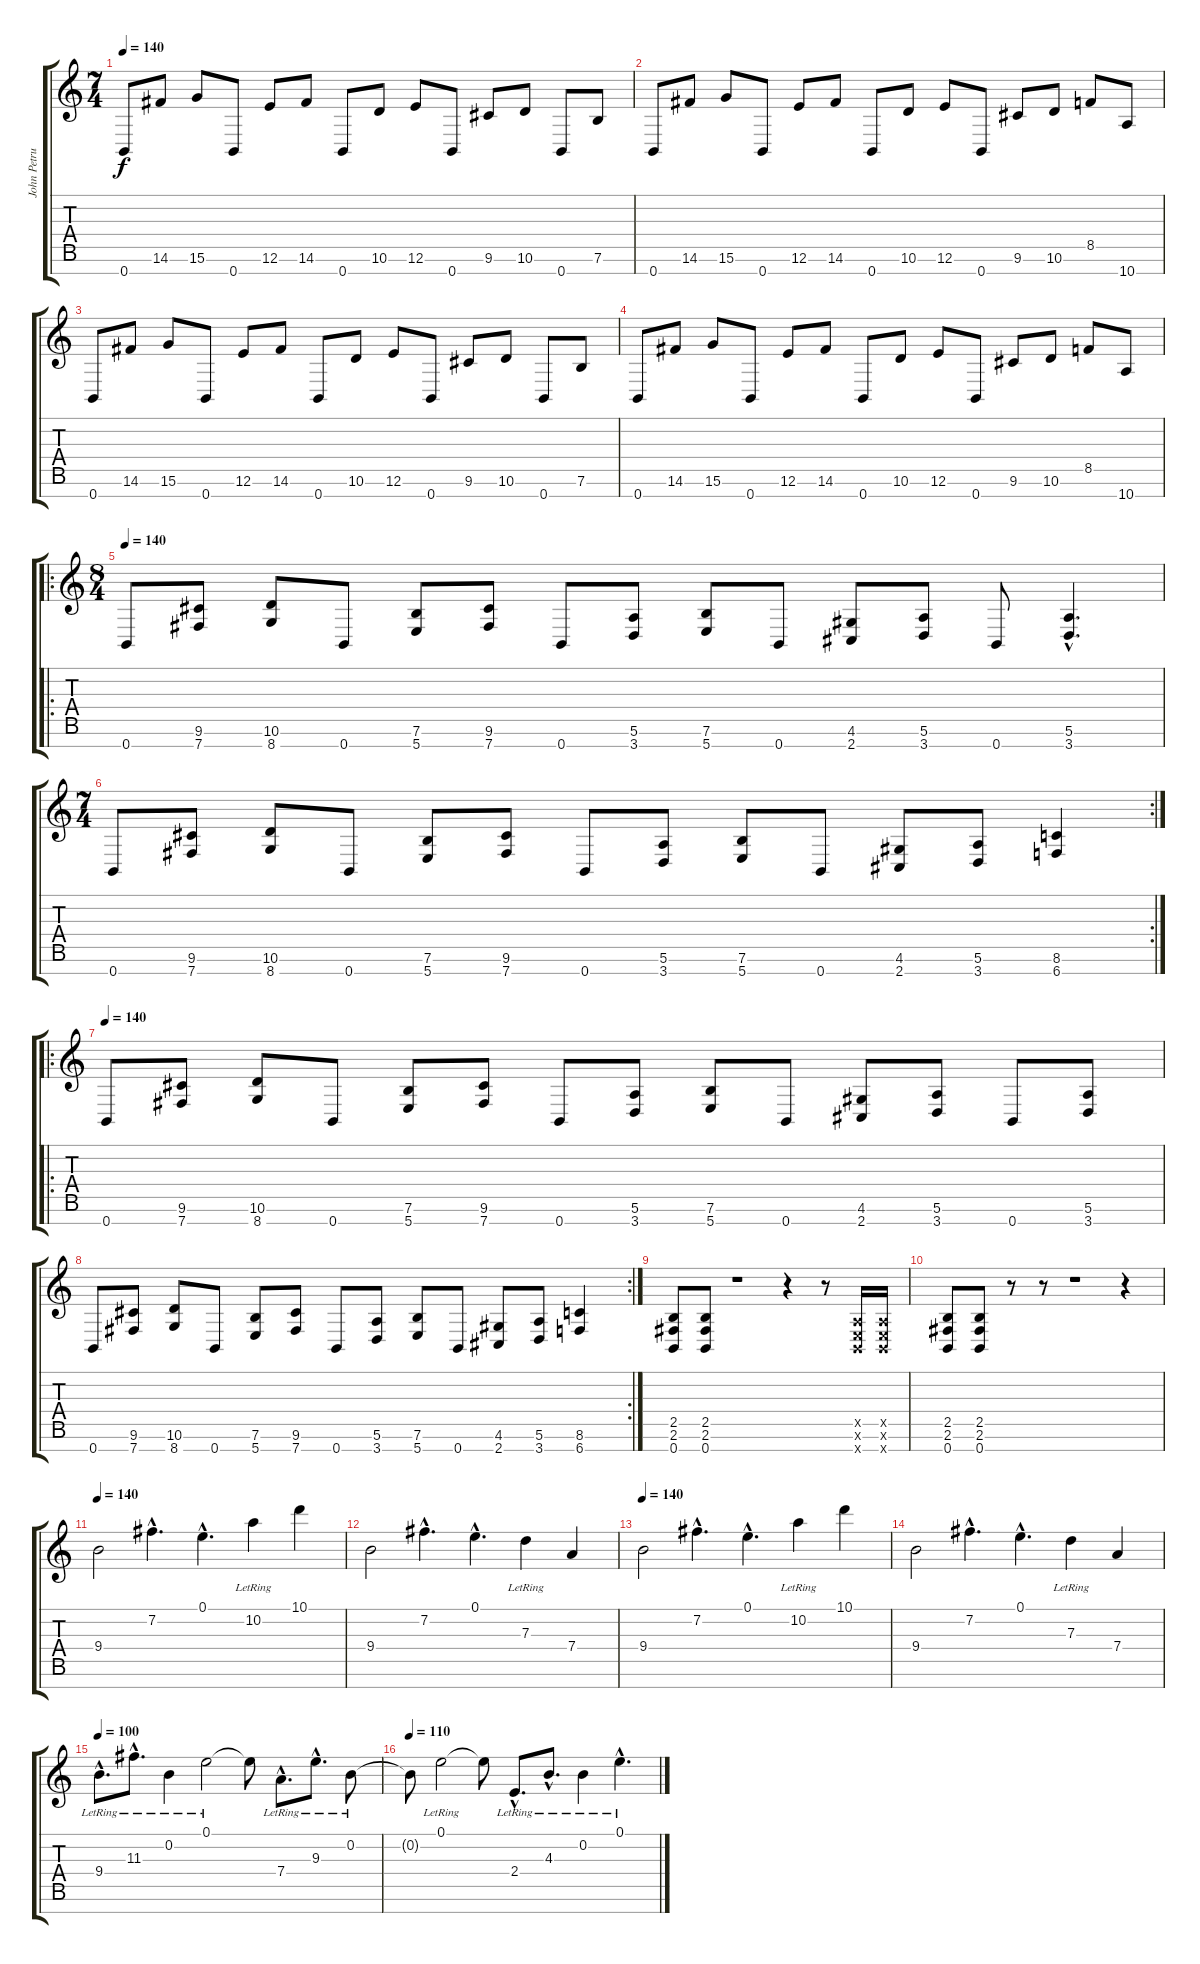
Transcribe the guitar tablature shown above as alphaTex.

\track ("John Petrucci" "John Petru") {instrument acousticguitarsteel}
\staff {score tabs}
\tuning (E4 B3 G3 D3 A2 E2 B1) {hide}
\ts (7 4)
\tempo 140
\clef g2
\ks c
0.7.8{dy f volume 14 instrument distortionguitar} 14.6.8 15.6.8 0.7.8 12.6.8 14.6.8 0.7.8 10.6.8 12.6.8 0.7.8 9.6.8 10.6.8 0.7.8 7.6.8 |
0.7.8 14.6.8 15.6.8 0.7.8 12.6.8 14.6.8 0.7.8 10.6.8 12.6.8 0.7.8 9.6.8 10.6.8 8.5.8 10.7.8 |
0.7.8{volume 14 instrument distortionguitar} 14.6.8 15.6.8 0.7.8 12.6.8 14.6.8 0.7.8 10.6.8 12.6.8 0.7.8 9.6.8 10.6.8 0.7.8 7.6.8 |
0.7.8 14.6.8 15.6.8 0.7.8 12.6.8 14.6.8 0.7.8 10.6.8 12.6.8 0.7.8 9.6.8 10.6.8 8.5.8 10.7.8 |
\ro
\ts (8 4)
\tempo 140
0.7.8{volume 14 instrument distortionguitar} (9.6 7.7).8 (10.6 8.7).8 0.7.8 (7.6 5.7).8 (9.6 7.7).8 0.7.8 (5.6 3.7).8 (7.6 5.7).8 0.7.8 (4.6 2.7).8 (5.6 3.7).8 0.7.8 (5.6{hac} 3.7{hac}).4{d} |
\rc 2
\ts (7 4)
0.7.8 (9.6 7.7).8 (10.6 8.7).8 0.7.8 (7.6 5.7).8 (9.6 7.7).8 0.7.8 (5.6 3.7).8 (7.6 5.7).8 0.7.8 (4.6 2.7).8 (5.6 3.7).8 (8.6 6.7).4 |
\ro
\tempo 140
0.7.8{volume 14 instrument distortionguitar} (9.6 7.7).8 (10.6 8.7).8 0.7.8 (7.6 5.7).8 (9.6 7.7).8 0.7.8 (5.6 3.7).8 (7.6 5.7).8 0.7.8 (4.6 2.7).8 (5.6 3.7).8 0.7.8 (5.6 3.7).8 |
\rc 2
0.7.8 (9.6 7.7).8 (10.6 8.7).8 0.7.8 (7.6 5.7).8 (9.6 7.7).8 0.7.8 (5.6 3.7).8 (7.6 5.7).8 0.7.8 (4.6 2.7).8 (5.6 3.7).8 (8.6 6.7).4 |
(2.5 2.6 0.7).8 (2.5 2.6 0.7).8 r.1 r.4 r.8 (0.5{x} 0.6{x} 0.7{x}).16 (0.5{x} 0.6{x} 0.7{x}).16 |
(2.5 2.6 0.7).8 (2.5 2.6 0.7).8 r.8 r.8 r.1 r.4 |
\tempo 140
9.4.2{instrument distortionguitar} 7.2{hac}.4{d} 0.1{hac}.4{d} 10.2{lr}.4 10.1.4 |
9.4.2 7.2{hac}.4{d} 0.1{hac}.4{d} 7.3{lr}.4 7.4.4 |
\tempo 140
9.4.2{instrument distortionguitar} 7.2{hac}.4{d} 0.1{hac}.4{d} 10.2{lr}.4 10.1.4 |
9.4.2 7.2{hac}.4{d} 0.1{hac}.4{d} 7.3{lr}.4 7.4.4 |
\tempo 100
9.4{hac lr}.8{d instrument distortionguitar} 11.3{hac lr}.8{d} 0.2{lr}.4 0.1{lr}.2 0.1{t}.8 7.4{hac lr}.8{d} 9.3{hac lr}.8{d} 0.2{lr}.8 |
\tempo 110
0.2{t}.8{instrument distortionguitar} 0.1{lr}.2 0.1{t}.8 2.4{hac lr}.8{d} 4.3{hac lr}.8{d} 0.2{lr}.4 0.1{hac lr}.4{d}
